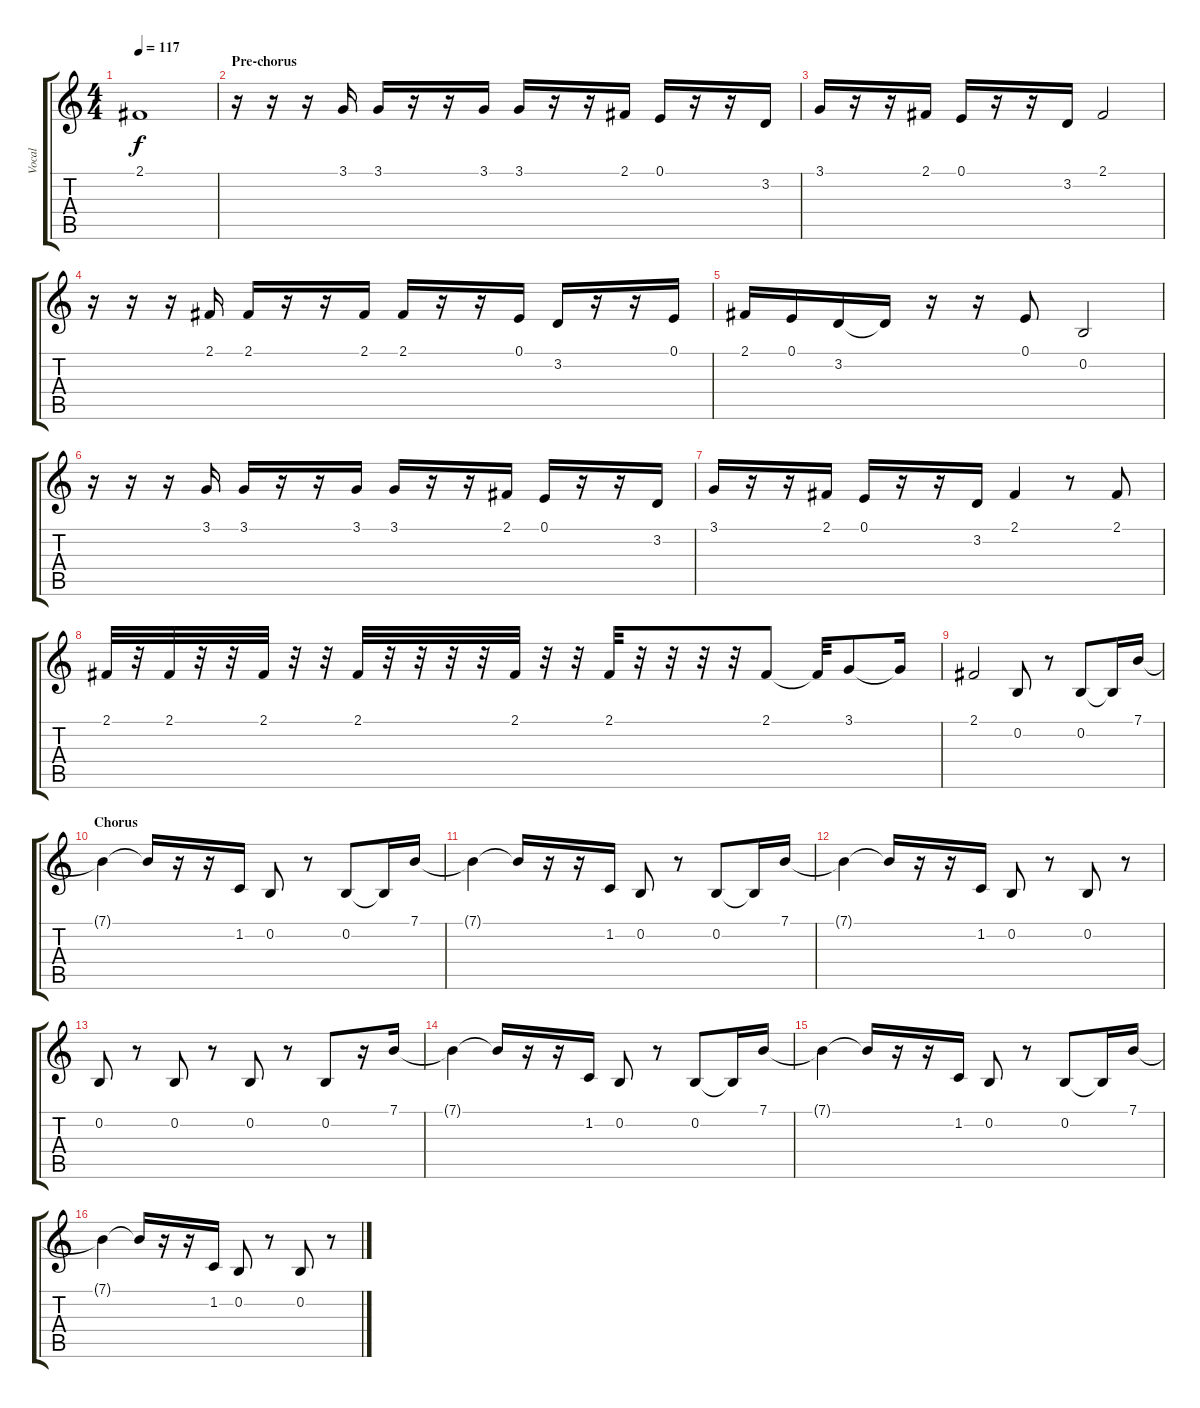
\track ("Vocal" "Vocal") {instrument clarinet}
\staff {score tabs}
\tuning (E4 B3 G3 D3 A2 E2) {hide}
\ts (4 4)
\tempo 117
\clef g2
\ks c
2.1.1{dy f} |
\section ("" "Pre-chorus")
r.16 r.16 r.16 3.1.16 3.1.16 r.16 r.16 3.1.16 3.1.16 r.16 r.16 2.1.16 0.1.16 r.16 r.16 3.2.16 |
3.1.16 r.16 r.16 2.1.16 0.1.16 r.16 r.16 3.2.16 2.1.2 |
r.16 r.16 r.16 2.1.16 2.1.16 r.16 r.16 2.1.16 2.1.16 r.16 r.16 0.1.16 3.2.16 r.16 r.16 0.1.16 |
2.1.16 0.1.16 3.2.16 3.2{t}.16 r.16 r.16 0.1.8 0.2.2 |
r.16 r.16 r.16 3.1.16 3.1.16 r.16 r.16 3.1.16 3.1.16 r.16 r.16 2.1.16 0.1.16 r.16 r.16 3.2.16 |
3.1.16 r.16 r.16 2.1.16 0.1.16 r.16 r.16 3.2.16 2.1.4 r.8 2.1.8 |
2.1.32 r.32 2.1.32 r.32 r.32 2.1.32 r.32 r.32 2.1.32 r.32 r.32 r.32 r.32 2.1.32 r.32 r.32 2.1.32 r.32 r.32 r.32 r.32 2.1.8 2.1{t}.32 3.1.8 3.1{t}.16 |
2.1.2 0.2.8 r.8 0.2.8 0.2{t}.16 7.1.16 |
\section ("" "Chorus")
7.1{t}.4 7.1{t}.16 r.16 r.16 1.2.16 0.2.8 r.8 0.2.8 0.2{t}.16 7.1.16 |
7.1{t}.4 7.1{t}.16 r.16 r.16 1.2.16 0.2.8 r.8 0.2.8 0.2{t}.16 7.1.16 |
7.1{t}.4 7.1{t}.16 r.16 r.16 1.2.16 0.2.8 r.8 0.2.8 r.8 |
0.2.8 r.8 0.2.8 r.8 0.2.8 r.8 0.2.8 r.16 7.1.16 |
7.1{t}.4 7.1{t}.16 r.16 r.16 1.2.16 0.2.8 r.8 0.2.8 0.2{t}.16 7.1.16 |
7.1{t}.4 7.1{t}.16 r.16 r.16 1.2.16 0.2.8 r.8 0.2.8 0.2{t}.16 7.1.16 |
7.1{t}.4 7.1{t}.16 r.16 r.16 1.2.16 0.2.8 r.8 0.2.8 r.8
